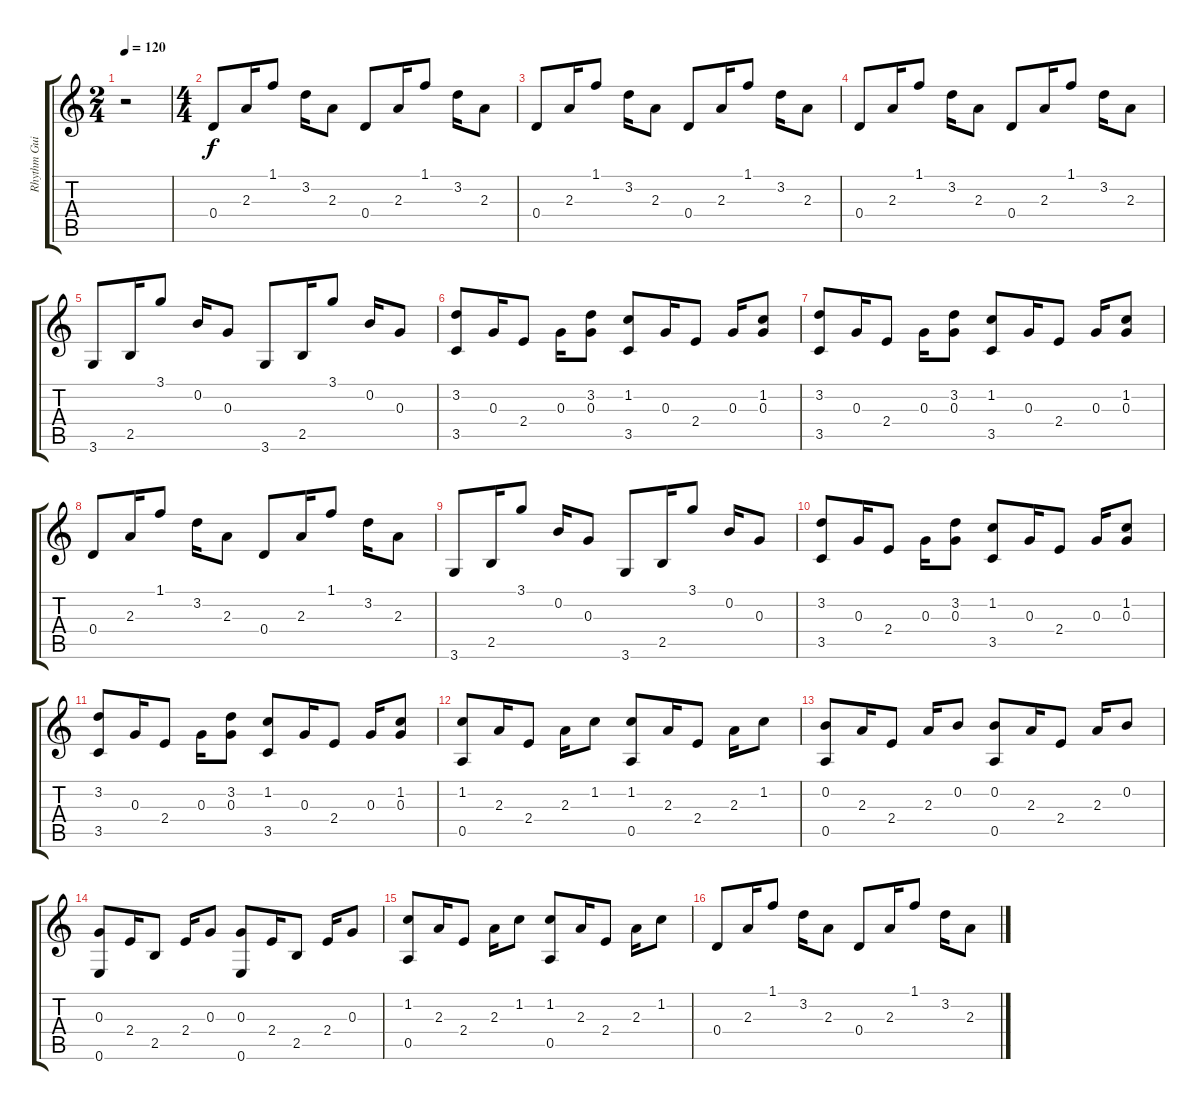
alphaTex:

\track ("Rhythm Guitar" "Rhythm Gui") {instrument acousticguitarsteel}
\staff {score tabs}
\tuning (E4 B3 G3 D3 A2 E2) {hide}
\ts (2 4)
\tempo 120
\clef g2
\ks c
r.2{dy f instrument acousticguitarsteel} |
\ts (4 4)
0.4.8 2.3.16 1.1.8 3.2.16 2.3.8 0.4.8 2.3.16 1.1.8 3.2.16 2.3.8 |
0.4.8 2.3.16 1.1.8 3.2.16 2.3.8 0.4.8 2.3.16 1.1.8 3.2.16 2.3.8 |
0.4.8 2.3.16 1.1.8 3.2.16 2.3.8 0.4.8 2.3.16 1.1.8 3.2.16 2.3.8 |
3.6.8 2.5.16 3.1.8 0.2.16 0.3.8 3.6.8 2.5.16 3.1.8 0.2.16 0.3.8 |
(3.2 3.5).8 0.3.16 2.4.8 0.3.16 (3.2 0.3).8 (1.2 3.5).8 0.3.16 2.4.8 0.3.16 (1.2 0.3).8 |
(3.2 3.5).8 0.3.16 2.4.8 0.3.16 (3.2 0.3).8 (1.2 3.5).8 0.3.16 2.4.8 0.3.16 (1.2 0.3).8 |
0.4.8 2.3.16 1.1.8 3.2.16 2.3.8 0.4.8 2.3.16 1.1.8 3.2.16 2.3.8 |
3.6.8 2.5.16 3.1.8 0.2.16 0.3.8 3.6.8 2.5.16 3.1.8 0.2.16 0.3.8 |
(3.2 3.5).8 0.3.16 2.4.8 0.3.16 (3.2 0.3).8 (1.2 3.5).8 0.3.16 2.4.8 0.3.16 (1.2 0.3).8 |
(3.2 3.5).8 0.3.16 2.4.8 0.3.16 (3.2 0.3).8 (1.2 3.5).8 0.3.16 2.4.8 0.3.16 (1.2 0.3).8 |
(1.2 0.5).8 2.3.16 2.4.8 2.3.16 1.2.8 (1.2 0.5).8 2.3.16 2.4.8 2.3.16 1.2.8 |
(0.2 0.5).8 2.3.16 2.4.8 2.3.16 0.2.8 (0.2 0.5).8 2.3.16 2.4.8 2.3.16 0.2.8 |
(0.3 0.6).8 2.4.16 2.5.8 2.4.16 0.3.8 (0.3 0.6).8 2.4.16 2.5.8 2.4.16 0.3.8 |
(1.2 0.5).8 2.3.16 2.4.8 2.3.16 1.2.8 (1.2 0.5).8 2.3.16 2.4.8 2.3.16 1.2.8 |
0.4.8 2.3.16 1.1.8 3.2.16 2.3.8 0.4.8 2.3.16 1.1.8 3.2.16 2.3.8
